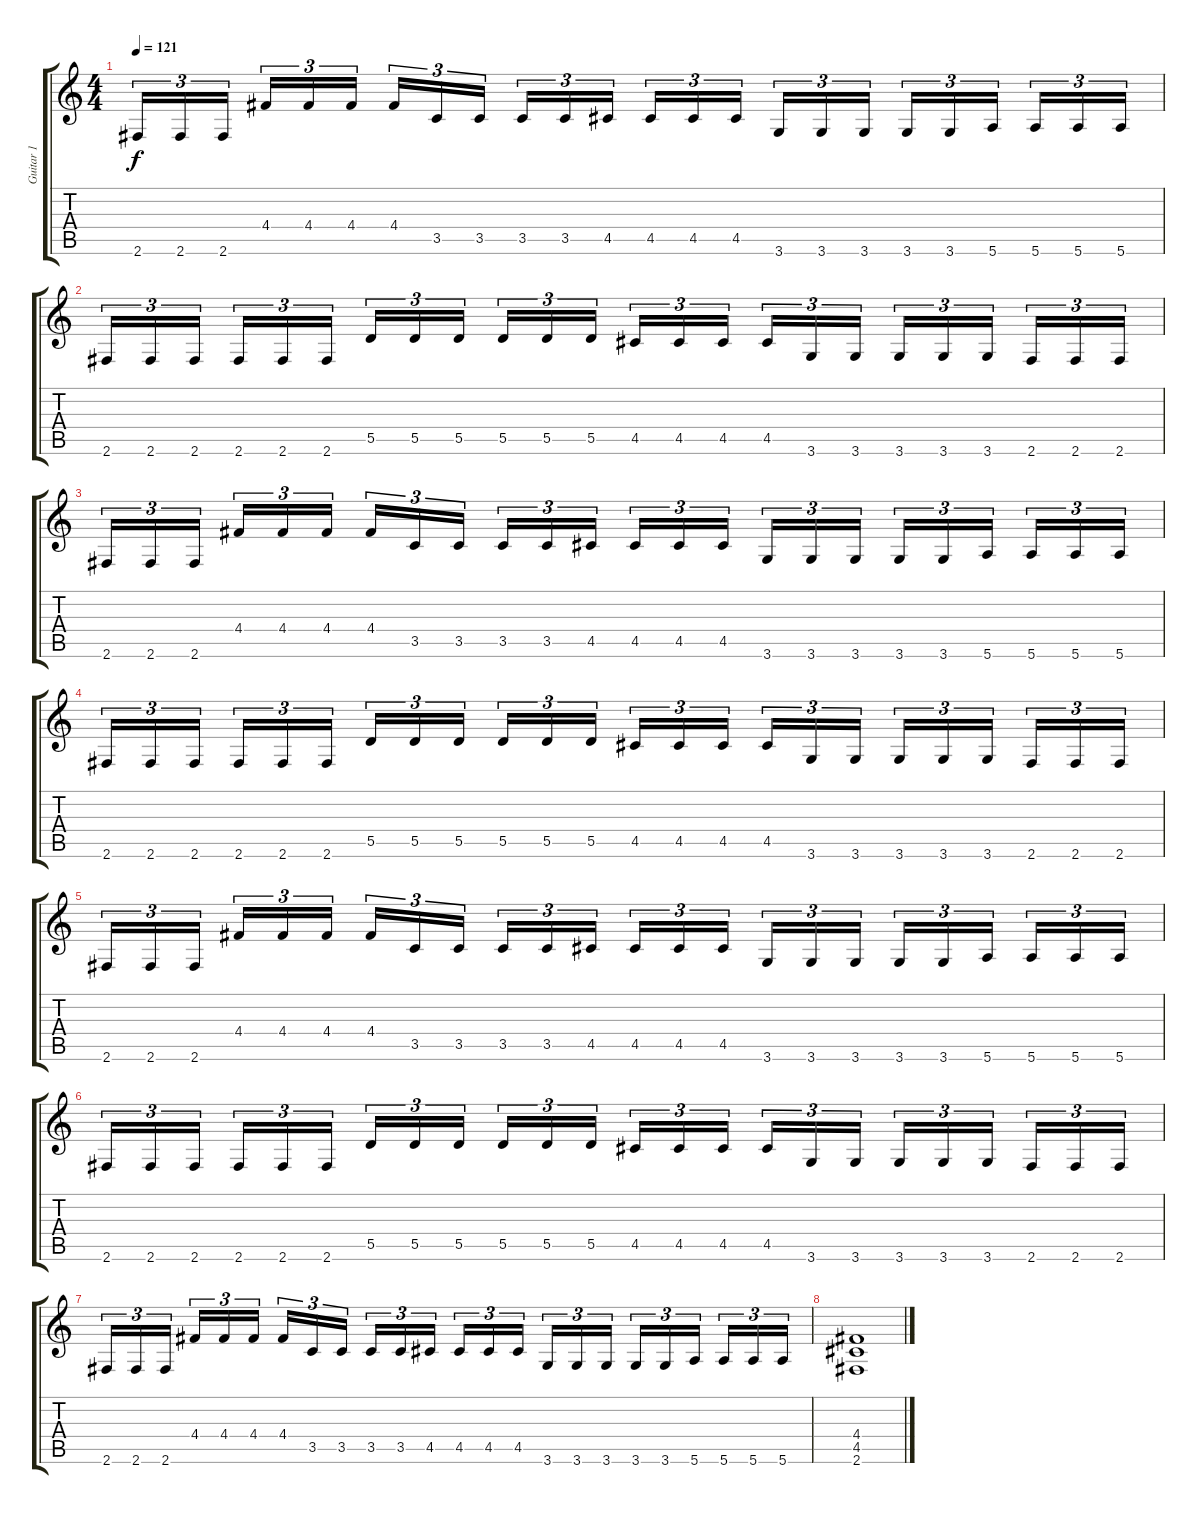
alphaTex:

\track ("Guitar 1" "Guitar 1") {instrument distortionguitar}
\staff {score tabs}
\tuning (E4 B3 G3 D3 A2 E2) {hide}
\ts (4 4)
\tempo 121
\clef g2
\ks c
2.6.16{tu (3 2) dy f} 2.6.16{tu (3 2)} 2.6.16{tu (3 2)} 4.4.16{tu (3 2)} 4.4.16{tu (3 2)} 4.4.16{tu (3 2)} 4.4.16{tu (3 2)} 3.5.16{tu (3 2)} 3.5.16{tu (3 2)} 3.5.16{tu (3 2)} 3.5.16{tu (3 2)} 4.5.16{tu (3 2)} 4.5.16{tu (3 2)} 4.5.16{tu (3 2)} 4.5.16{tu (3 2)} 3.6.16{tu (3 2)} 3.6.16{tu (3 2)} 3.6.16{tu (3 2)} 3.6.16{tu (3 2)} 3.6.16{tu (3 2)} 5.6.16{tu (3 2)} 5.6.16{tu (3 2)} 5.6.16{tu (3 2)} 5.6.16{tu (3 2)} |
2.6.16{tu (3 2)} 2.6.16{tu (3 2)} 2.6.16{tu (3 2)} 2.6.16{tu (3 2)} 2.6.16{tu (3 2)} 2.6.16{tu (3 2)} 5.5.16{tu (3 2)} 5.5.16{tu (3 2)} 5.5.16{tu (3 2)} 5.5.16{tu (3 2)} 5.5.16{tu (3 2)} 5.5.16{tu (3 2)} 4.5.16{tu (3 2)} 4.5.16{tu (3 2)} 4.5.16{tu (3 2)} 4.5.16{tu (3 2)} 3.6.16{tu (3 2)} 3.6.16{tu (3 2)} 3.6.16{tu (3 2)} 3.6.16{tu (3 2)} 3.6.16{tu (3 2)} 2.6.16{tu (3 2)} 2.6.16{tu (3 2)} 2.6.16{tu (3 2)} |
2.6.16{tu (3 2)} 2.6.16{tu (3 2)} 2.6.16{tu (3 2)} 4.4.16{tu (3 2)} 4.4.16{tu (3 2)} 4.4.16{tu (3 2)} 4.4.16{tu (3 2)} 3.5.16{tu (3 2)} 3.5.16{tu (3 2)} 3.5.16{tu (3 2)} 3.5.16{tu (3 2)} 4.5.16{tu (3 2)} 4.5.16{tu (3 2)} 4.5.16{tu (3 2)} 4.5.16{tu (3 2)} 3.6.16{tu (3 2)} 3.6.16{tu (3 2)} 3.6.16{tu (3 2)} 3.6.16{tu (3 2)} 3.6.16{tu (3 2)} 5.6.16{tu (3 2)} 5.6.16{tu (3 2)} 5.6.16{tu (3 2)} 5.6.16{tu (3 2)} |
2.6.16{tu (3 2)} 2.6.16{tu (3 2)} 2.6.16{tu (3 2)} 2.6.16{tu (3 2)} 2.6.16{tu (3 2)} 2.6.16{tu (3 2)} 5.5.16{tu (3 2)} 5.5.16{tu (3 2)} 5.5.16{tu (3 2)} 5.5.16{tu (3 2)} 5.5.16{tu (3 2)} 5.5.16{tu (3 2)} 4.5.16{tu (3 2)} 4.5.16{tu (3 2)} 4.5.16{tu (3 2)} 4.5.16{tu (3 2)} 3.6.16{tu (3 2)} 3.6.16{tu (3 2)} 3.6.16{tu (3 2)} 3.6.16{tu (3 2)} 3.6.16{tu (3 2)} 2.6.16{tu (3 2)} 2.6.16{tu (3 2)} 2.6.16{tu (3 2)} |
2.6.16{tu (3 2)} 2.6.16{tu (3 2)} 2.6.16{tu (3 2)} 4.4.16{tu (3 2)} 4.4.16{tu (3 2)} 4.4.16{tu (3 2)} 4.4.16{tu (3 2)} 3.5.16{tu (3 2)} 3.5.16{tu (3 2)} 3.5.16{tu (3 2)} 3.5.16{tu (3 2)} 4.5.16{tu (3 2)} 4.5.16{tu (3 2)} 4.5.16{tu (3 2)} 4.5.16{tu (3 2)} 3.6.16{tu (3 2)} 3.6.16{tu (3 2)} 3.6.16{tu (3 2)} 3.6.16{tu (3 2)} 3.6.16{tu (3 2)} 5.6.16{tu (3 2)} 5.6.16{tu (3 2)} 5.6.16{tu (3 2)} 5.6.16{tu (3 2)} |
2.6.16{tu (3 2)} 2.6.16{tu (3 2)} 2.6.16{tu (3 2)} 2.6.16{tu (3 2)} 2.6.16{tu (3 2)} 2.6.16{tu (3 2)} 5.5.16{tu (3 2)} 5.5.16{tu (3 2)} 5.5.16{tu (3 2)} 5.5.16{tu (3 2)} 5.5.16{tu (3 2)} 5.5.16{tu (3 2)} 4.5.16{tu (3 2)} 4.5.16{tu (3 2)} 4.5.16{tu (3 2)} 4.5.16{tu (3 2)} 3.6.16{tu (3 2)} 3.6.16{tu (3 2)} 3.6.16{tu (3 2)} 3.6.16{tu (3 2)} 3.6.16{tu (3 2)} 2.6.16{tu (3 2)} 2.6.16{tu (3 2)} 2.6.16{tu (3 2)} |
2.6.16{tu (3 2)} 2.6.16{tu (3 2)} 2.6.16{tu (3 2)} 4.4.16{tu (3 2)} 4.4.16{tu (3 2)} 4.4.16{tu (3 2)} 4.4.16{tu (3 2)} 3.5.16{tu (3 2)} 3.5.16{tu (3 2)} 3.5.16{tu (3 2)} 3.5.16{tu (3 2)} 4.5.16{tu (3 2)} 4.5.16{tu (3 2)} 4.5.16{tu (3 2)} 4.5.16{tu (3 2)} 3.6.16{tu (3 2)} 3.6.16{tu (3 2)} 3.6.16{tu (3 2)} 3.6.16{tu (3 2)} 3.6.16{tu (3 2)} 5.6.16{tu (3 2)} 5.6.16{tu (3 2)} 5.6.16{tu (3 2)} 5.6.16{tu (3 2)} |
(4.4 4.5 2.6).1
